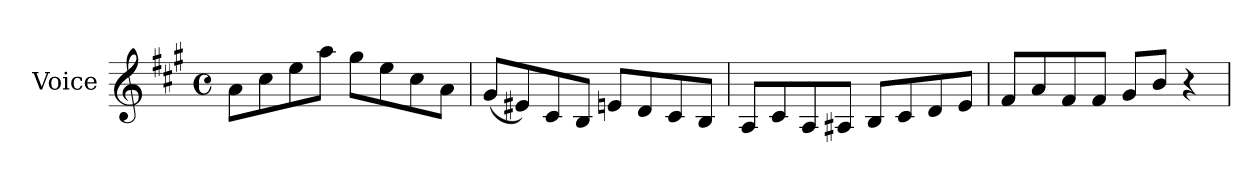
**kern
*part1
*staff1
*I"Voice
*I'Voice
*clefG2
*k[f#c#g#]
*M4/4
*met(c)
=1
8a\L
8cc#\
8ee\
8aa\J
8gg#\L
8ee\
8cc#\
8a\J
=2
(>8g#/L
8e#X/)
8c#/
8B/J
8en/L
8d/
8c#/
8B/J
=3
8A/L
8c#/
8A/
8A#X/J
8B/L
8c#/
8d/
8e/J
=4
8f#/L
8a/
8f#/
8f#/J
8g#/L
8b/J
4r
=
*-
